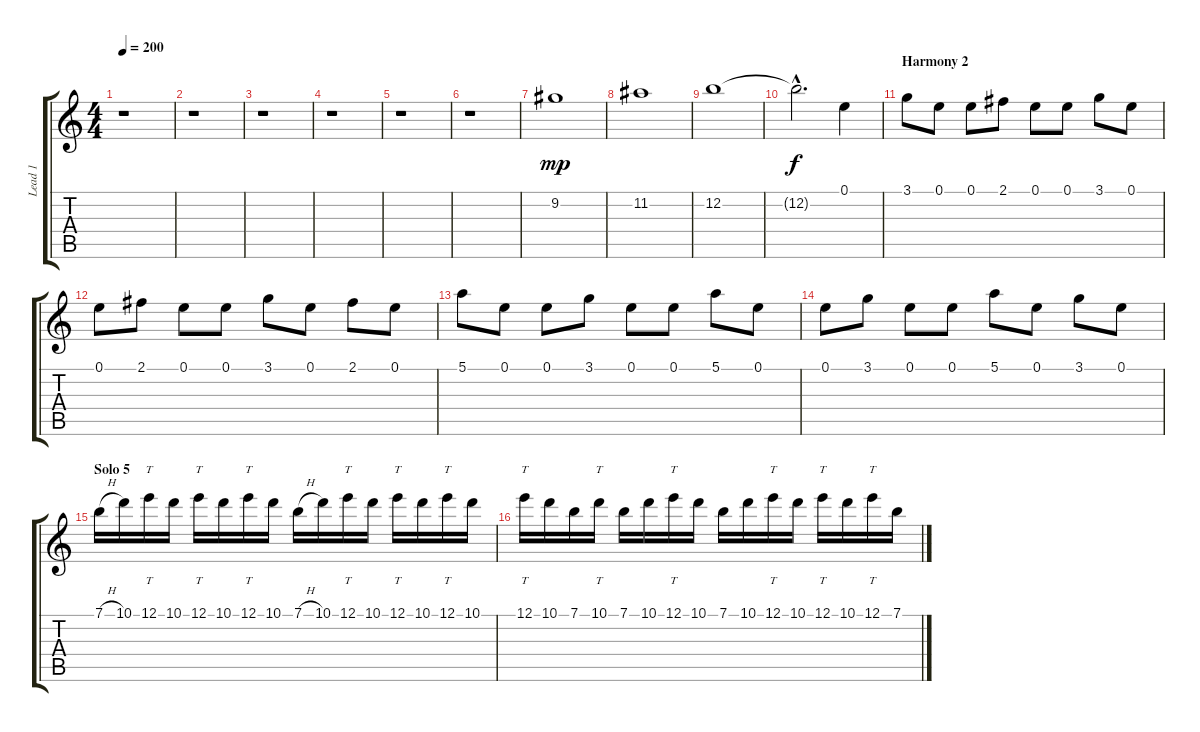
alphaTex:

\track ("Lead 1" "Lead 1") {instrument overdrivenguitar}
\staff {score tabs}
\tuning (E4 B3 G3 D3 A2 E2) {hide}
\ts (4 4)
\tempo 200
\clef g2
\ks c
r.1{dy f} |
r.1 |
\section ("" "")
r.1 |
r.1 |
r.1 |
r.1 |
9.2.1{dy mp} |
11.2.1 |
12.2.1 |
12.2{hac t}.2{d dy f} 0.1.4 |
\section ("" "Harmony 2")
3.1.8 0.1.8 0.1.8 2.1.8 0.1.8 0.1.8 3.1.8 0.1.8 |
0.1.8 2.1.8 0.1.8 0.1.8 3.1.8 0.1.8 2.1.8 0.1.8 |
5.1.8 0.1.8 0.1.8 3.1.8 0.1.8 0.1.8 5.1.8 0.1.8 |
0.1.8 3.1.8 0.1.8 0.1.8 5.1.8 0.1.8 3.1.8 0.1.8 |
\section ("" "Solo 5")
7.1{h}.16 10.1.16 12.1.16{tt} 10.1.16 12.1.16{tt} 10.1.16 12.1.16{tt} 10.1.16 7.1{h}.16 10.1.16 12.1.16{tt} 10.1.16 12.1.16{tt} 10.1.16 12.1.16{tt} 10.1.16 |
12.1.16{tt} 10.1.16 7.1.16 10.1.16{tt} 7.1.16 10.1.16 12.1.16{tt} 10.1.16 7.1.16 10.1.16 12.1.16{tt} 10.1.16 12.1.16{tt} 10.1.16 12.1.16{tt} 7.1.16
